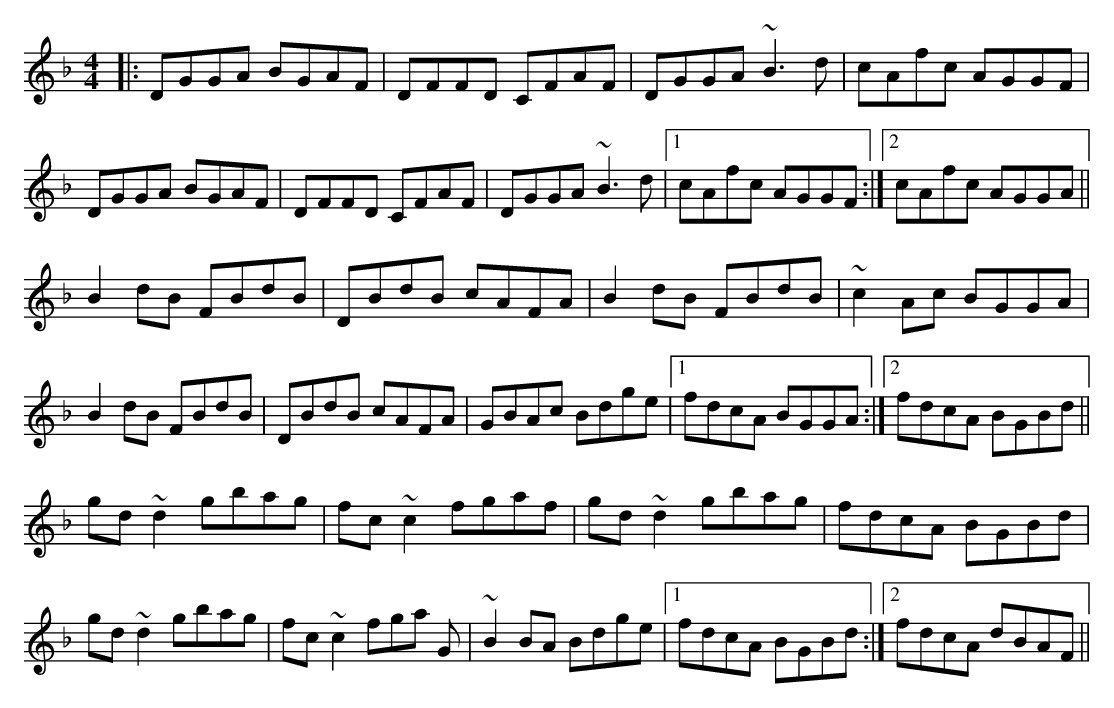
X:1
M:4/4
K:Gdor
|:DGGA BGAF|DFFD CFAF|DGGA ~B3d|cAfc AGGF|
DGGA BGAF|DFFD CFAF|DGGA ~B3d|1 cAfc AGGF:|2 cAfc AGGA||
B2dB FBdB|DBdB cAFA|B2dB FBdB|~c2Ac BGGA|
B2dB FBdB|DBdB cAFA|GBAc Bdge|1 fdcA BGGA:|2 fdcA BGBd||
gd~d2 gbag|fc~c2 fgaf|gd~d2 gbag|fdcA BGBd|
gd~d2 gbag|fc~c2 fga G|~B2BA Bdge|1 fdcA BGBd:|2 fdcA dBAF||
